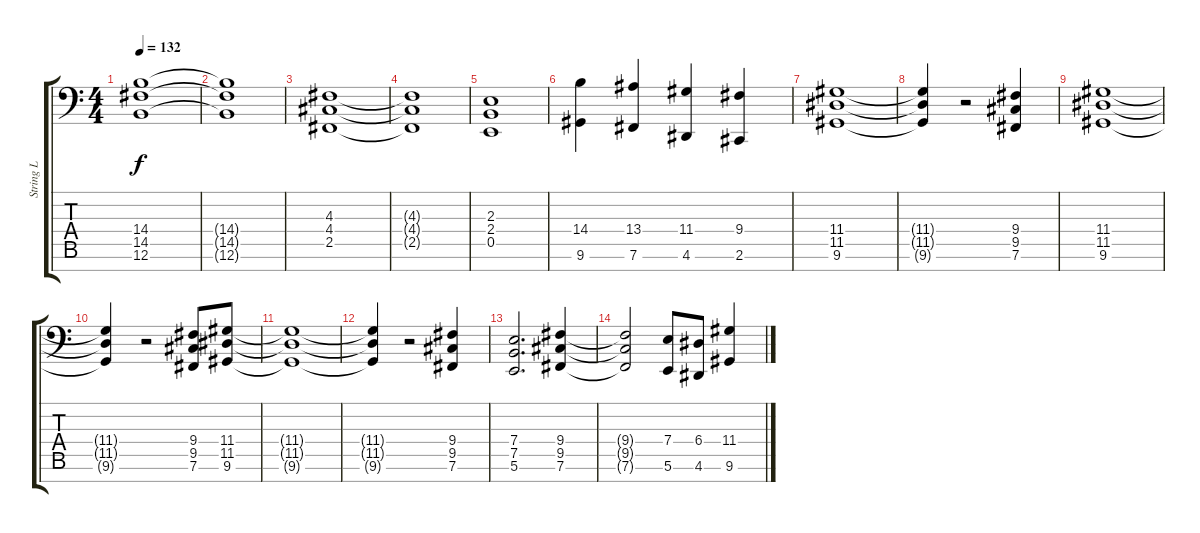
\track ("String L" "String L") {instrument synthstrings2}
\staff {score tabs}
\tuning (B3 Gb3 D3 A2 E2 B1 Gb1) {hide}
\ts (4 4)
\tempo 132
\clef f4
\ks c
(14.4 14.5 12.6).1{dy f} |
(14.4{t} 14.5{t} 12.6{t}).1 |
(4.3 4.4 2.5).1 |
(4.3{t} 4.4{t} 2.5{t}).1 |
(2.3 2.4 0.5).1 |
(14.4 9.6).4 (13.4 7.6).4 (11.4 4.6).4 (9.4 2.6).4 |
(11.4 11.5 9.6).1 |
(11.4{t} 11.5{t} 9.6{t}).4 r.2 (9.4 9.5 7.6).4 |
(11.4 11.5 9.6).1 |
(11.4{t} 11.5{t} 9.6{t}).4 r.2 (9.4 9.5 7.6).8 (11.4 11.5 9.6).8 |
(11.4{t} 11.5{t} 9.6{t}).1 |
(11.4{t} 11.5{t} 9.6{t}).4 r.2 (9.4 9.5 7.6).4 |
(7.4 7.5 5.6).2{d} (9.4 9.5 7.6).4 |
(9.4{t} 9.5{t} 7.6{t}).2 (7.4 5.6).8 (6.4 4.6).8 (11.4 9.6).4
